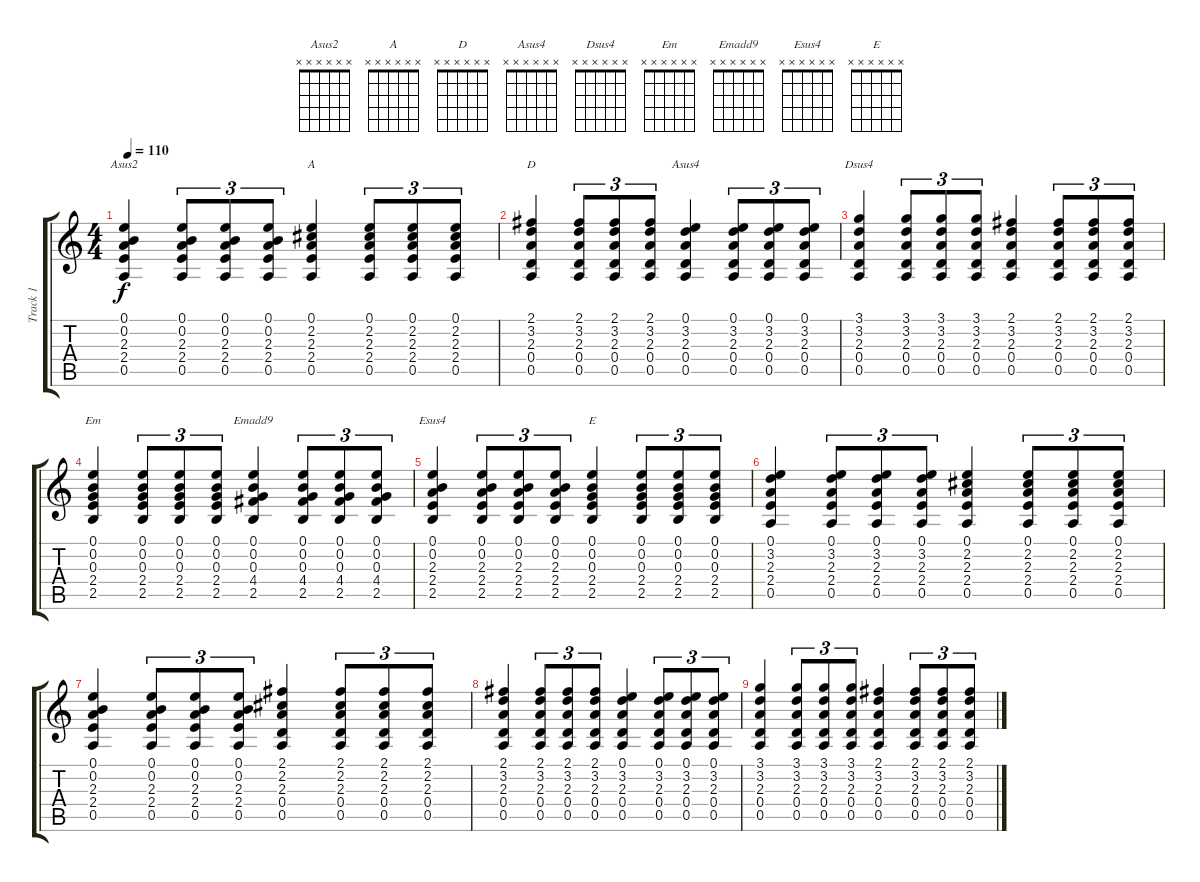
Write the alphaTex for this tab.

\track ("Track 1" "Track 1") {instrument acousticguitarsteel}
\staff {score tabs}
\tuning (E4 B3 G3 D3 A2 E2) {hide}
\chord ("Asus2" x x x x x x) {firstfret 0}
\chord ("A" x x x x x x) {firstfret 0}
\chord ("D" x x x x x x) {firstfret 0}
\chord ("Asus4" x x x x x x) {firstfret 0}
\chord ("Dsus4" x x x x x x) {firstfret 0}
\chord ("Em" x x x x x x) {firstfret 0}
\chord ("Emadd9" x x x x x x) {firstfret 0}
\chord ("Esus4" x x x x x x) {firstfret 0}
\chord ("E" x x x x x x) {firstfret 0}
\ts (4 4)
\tempo 110
\clef g2
\ks c
(0.1 0.2 2.3 2.4 0.5).4{ch "Asus2" dy f} (0.1 0.2 2.3 2.4 0.5).8{tu (3 2)} (0.1 0.2 2.3 2.4 0.5).8{tu (3 2)} (0.1 0.2 2.3 2.4 0.5).8{tu (3 2)} (0.1 2.2 2.3 2.4 0.5).4{ch "A"} (0.1 2.2 2.3 2.4 0.5).8{tu (3 2)} (0.1 2.2 2.3 2.4 0.5).8{tu (3 2)} (0.1 2.2 2.3 2.4 0.5).8{tu (3 2)} |
(2.1 3.2 2.3 0.4 0.5).4{ch "D"} (2.1 3.2 2.3 0.4 0.5).8{tu (3 2)} (2.1 3.2 2.3 0.4 0.5).8{tu (3 2)} (2.1 3.2 2.3 0.4 0.5).8{tu (3 2)} (0.1 3.2 2.3 0.4 0.5).4{ch "Asus4"} (0.1 3.2 2.3 0.4 0.5).8{tu (3 2)} (0.1 3.2 2.3 0.4 0.5).8{tu (3 2)} (0.1 3.2 2.3 0.4 0.5).8{tu (3 2)} |
(3.1 3.2 2.3 0.4 0.5).4{ch "Dsus4"} (3.1 3.2 2.3 0.4 0.5).8{tu (3 2)} (3.1 3.2 2.3 0.4 0.5).8{tu (3 2)} (3.1 3.2 2.3 0.4 0.5).8{tu (3 2)} (2.1 3.2 2.3 0.4 0.5).4 (2.1 3.2 2.3 0.4 0.5).8{tu (3 2)} (2.1 3.2 2.3 0.4 0.5).8{tu (3 2)} (2.1 3.2 2.3 0.4 0.5).8{tu (3 2)} |
(0.1 0.2 0.3 2.4 2.5).4{ch "Em"} (0.1 0.2 0.3 2.4 2.5).8{tu (3 2)} (0.1 0.2 0.3 2.4 2.5).8{tu (3 2)} (0.1 0.2 0.3 2.4 2.5).8{tu (3 2)} (0.1 0.2 0.3 4.4 2.5).4{ch "Emadd9"} (0.1 0.2 0.3 4.4 2.5).8{tu (3 2)} (0.1 0.2 0.3 4.4 2.5).8{tu (3 2)} (0.1 0.2 0.3 4.4 2.5).8{tu (3 2)} |
(0.1 0.2 2.3 2.4 2.5).4{ch "Esus4"} (0.1 0.2 2.3 2.4 2.5).8{tu (3 2)} (0.1 0.2 2.3 2.4 2.5).8{tu (3 2)} (0.1 0.2 2.3 2.4 2.5).8{tu (3 2)} (0.1 0.2 0.3 2.4 2.5).4{ch "E"} (0.1 0.2 0.3 2.4 2.5).8{tu (3 2)} (0.1 0.2 0.3 2.4 2.5).8{tu (3 2)} (0.1 0.2 0.3 2.4 2.5).8{tu (3 2)} |
(0.1 3.2 2.3 2.4 0.5).4 (0.1 3.2 2.3 2.4 0.5).8{tu (3 2)} (0.1 3.2 2.3 2.4 0.5).8{tu (3 2)} (0.1 3.2 2.3 2.4 0.5).8{tu (3 2)} (0.1 2.2 2.3 2.4 0.5).4 (0.1 2.2 2.3 2.4 0.5).8{tu (3 2)} (0.1 2.2 2.3 2.4 0.5).8{tu (3 2)} (0.1 2.2 2.3 2.4 0.5).8{tu (3 2)} |
(0.1 0.2 2.3 2.4 0.5).4 (0.1 0.2 2.3 2.4 0.5).8{tu (3 2)} (0.1 0.2 2.3 2.4 0.5).8{tu (3 2)} (0.1 0.2 2.3 2.4 0.5).8{tu (3 2)} (2.1 2.2 2.3 0.4 0.5).4 (2.1 2.2 2.3 0.4 0.5).8{tu (3 2)} (2.1 2.2 2.3 0.4 0.5).8{tu (3 2)} (2.1 2.2 2.3 0.4 0.5).8{tu (3 2)} |
(2.1 3.2 2.3 0.4 0.5).4 (2.1 3.2 2.3 0.4 0.5).8{tu (3 2)} (2.1 3.2 2.3 0.4 0.5).8{tu (3 2)} (2.1 3.2 2.3 0.4 0.5).8{tu (3 2)} (0.1 3.2 2.3 0.4 0.5).4 (0.1 3.2 2.3 0.4 0.5).8{tu (3 2)} (0.1 3.2 2.3 0.4 0.5).8{tu (3 2)} (0.1 3.2 2.3 0.4 0.5).8{tu (3 2)} |
(3.1 3.2 2.3 0.4 0.5).4 (3.1 3.2 2.3 0.4 0.5).8{tu (3 2)} (3.1 3.2 2.3 0.4 0.5).8{tu (3 2)} (3.1 3.2 2.3 0.4 0.5).8{tu (3 2)} (2.1 3.2 2.3 0.4 0.5).4 (2.1 3.2 2.3 0.4 0.5).8{tu (3 2)} (2.1 3.2 2.3 0.4 0.5).8{tu (3 2)} (2.1 3.2 2.3 0.4 0.5).8{tu (3 2)}
